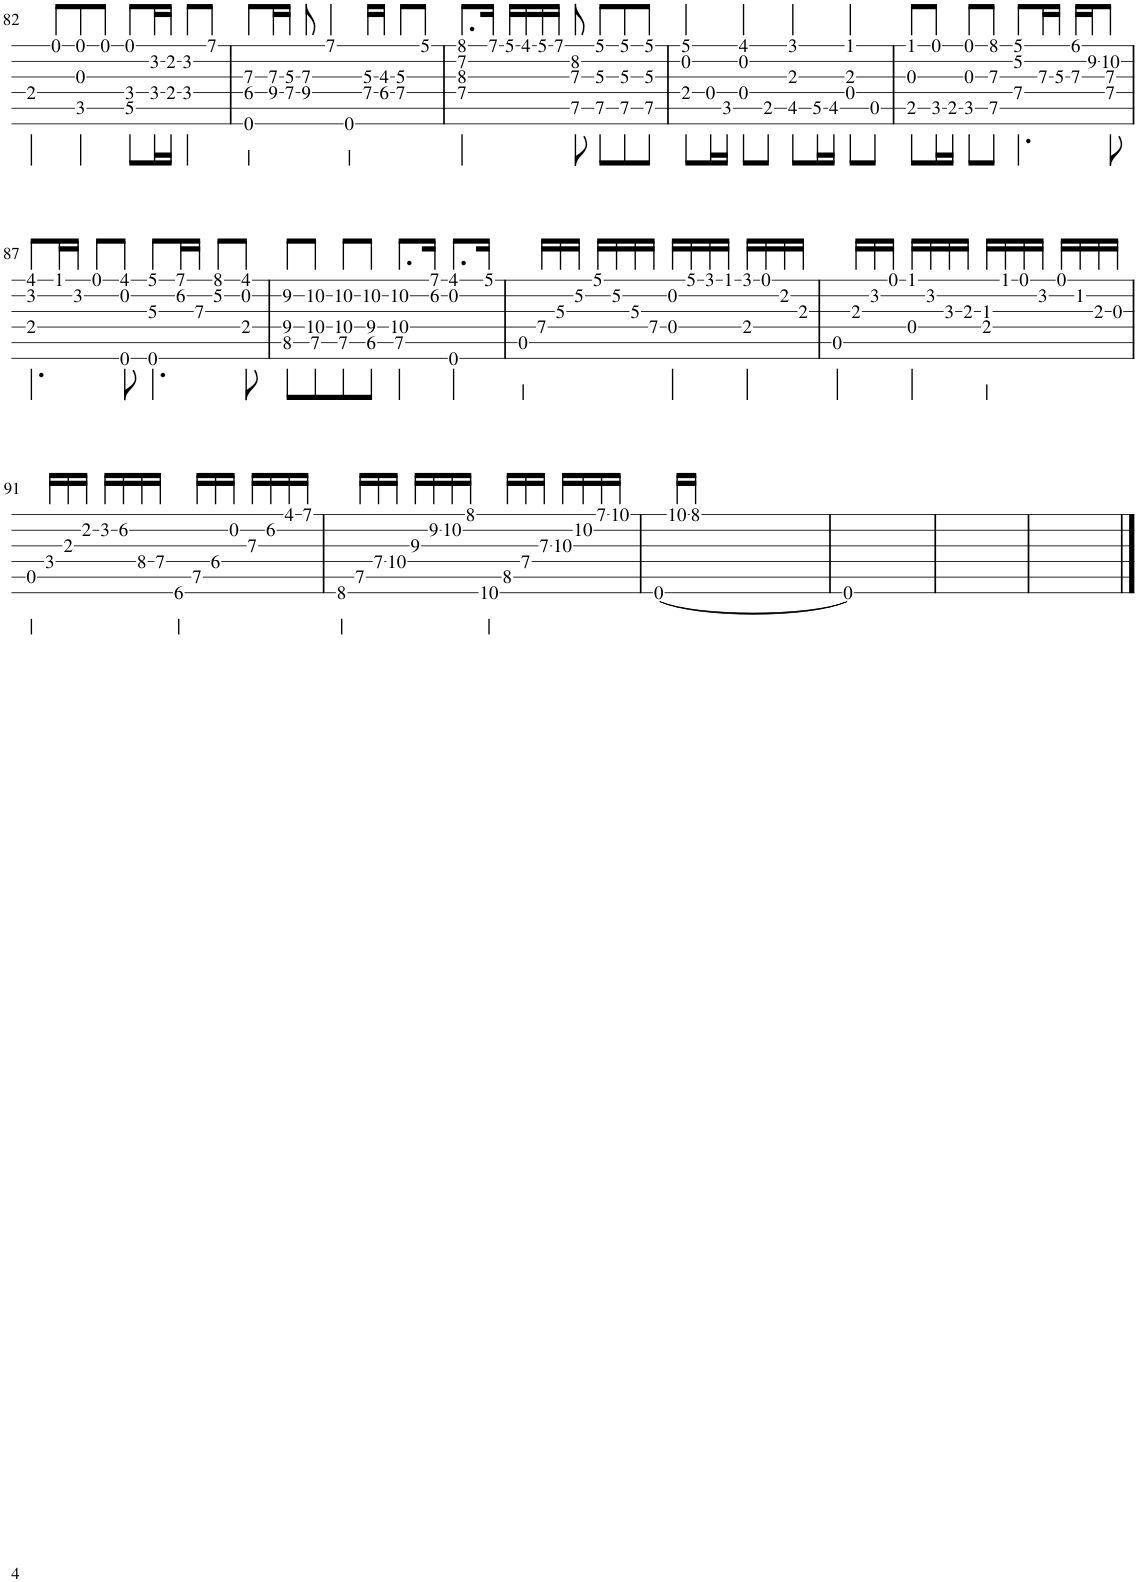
**kern
*part1
*staff1
*I"Guitar
*I'Guit.
!!LO:PB:g=z
*
*k[]
*M4/4
*met(c)
=82
*^
8r	4E\
8e/L	.
8e/	4C\ 4G\
8e/J	.
8e/L	8D\ 8F\L
16d/L	16F\L
16c#/JJ	16E\JJ
8d/L	4F\
8b/J	.
=83	=83
8G#/ 8d/L	2EE\
16B/ 16d/L	.
16A/ 16c/JJ	.
8B/ 8d/	.
4b/	.
.	2EE\
16A/ 16c/LL	.
16G#/ 16B/JJ	.
8A/ 8c/L	.
8a/J	.
=84	=84
8.cc/L	4A\ 4e-\ 4f#\
16b/Jk	.
16a/LL	4r
16g#/	.
16a/	.
16b/JJ	.
8d/ 8g/	8E\
8c/ 8a/L	8E\L
8c/ 8a/	8E\
8c/ 8a/J	8E\J
=85	=85
4B/ 4a/	8E\L
.	16D\L
.	16C\JJ
4B/ 4g#/	8D\L
.	8BB\J
4A/ 4g/	8C#\L
.	16D\L
.	16C#\JJ
4A/ 4f/	8D\L
.	8AA\J
=86	=86
8G/ 8f/L	8BB\L
8e/J	16C\L
.	16BB\JJ
8G/ 8e/L	8C\L
8d/ 8cc/J	8E\J
8e/ 8a/L	4.A\
16d/L	.
16c/JJ	.
16d/ 16b-/LL	.
16g#/J	.
8d/ 8a/J	8A\
!!LO:LB:g=z	!!
=87	=87
8d/ 8g#/L	4.E\
16f/L	.
16d/JJ	.
8e/L	.
8B/ 8g#/J	8EE\
8c/ 8a/L	4.EE\
16f/ 16b/L	.
16d/JJ	.
8e/ 8cc/L	.
8B/ 8g#/J	8E\
=88	=88
8B/ 8g#/L	8F\L
8c/ 8a/J	8E\
8c/ 8a/L	8E\
8B/ 8a/J	8E-\J
8.c/ 8.a/L	4E\
16f/ 16b/Jk	.
8.g#/L	4EE\ 4B\
16a/Jk	.
=89	=89
16r	2AA\
16A/LL	.
16c/	.
16e/JJ	.
16a/LL	.
16e/	.
16c/	.
16A/JJ	.
16B/LL	4D\
16a/	.
16g/	.
16f/JJ	.
16g/LL	4E\
16e/	.
16c#/	.
16A/JJ	.
=90	=90
16r	4AA\
16A/LL	.
16d/	.
16e/JJ	.
16f/LL	4D\
16d/	.
16B-/	.
16A/JJ	.
16G#/LL	2E\
16f/	.
16e/	.
16d/JJ	.
16e/LL	.
16c/	.
16A/	.
16G/JJ	.
!!LO:LB:g=z	!!
=91	=91
16r	2AA\
16F/LL	.
16A/	.
16c#/JJ	.
16d/LL	.
16f/	.
16B-/	.
16A/JJ	.
16r	2BB-\
16E/LL	.
16G#/	.
16B/JJ	.
16d/LL	.
16f/	.
16g#/	.
16b/JJ	.
=92	=92
16r	2C\
16E/LL	.
16A/	.
16c/JJ	.
16e/LL	.
16g#/	.
16a/	.
16cc/JJ	.
16r	2D\
16F/LL	.
16A/	.
16d/JJ	.
16f/LL	.
16a/	.
16b/	.
16dd/JJ	.
=93	=93
16r	[1EE
16dd/LL	.
16cc/JJ	.
16r	.
4r	.
2r	.
=94	=94
1r	1EE]
*v	*v
=95
1r
=96
1r
==
*-
